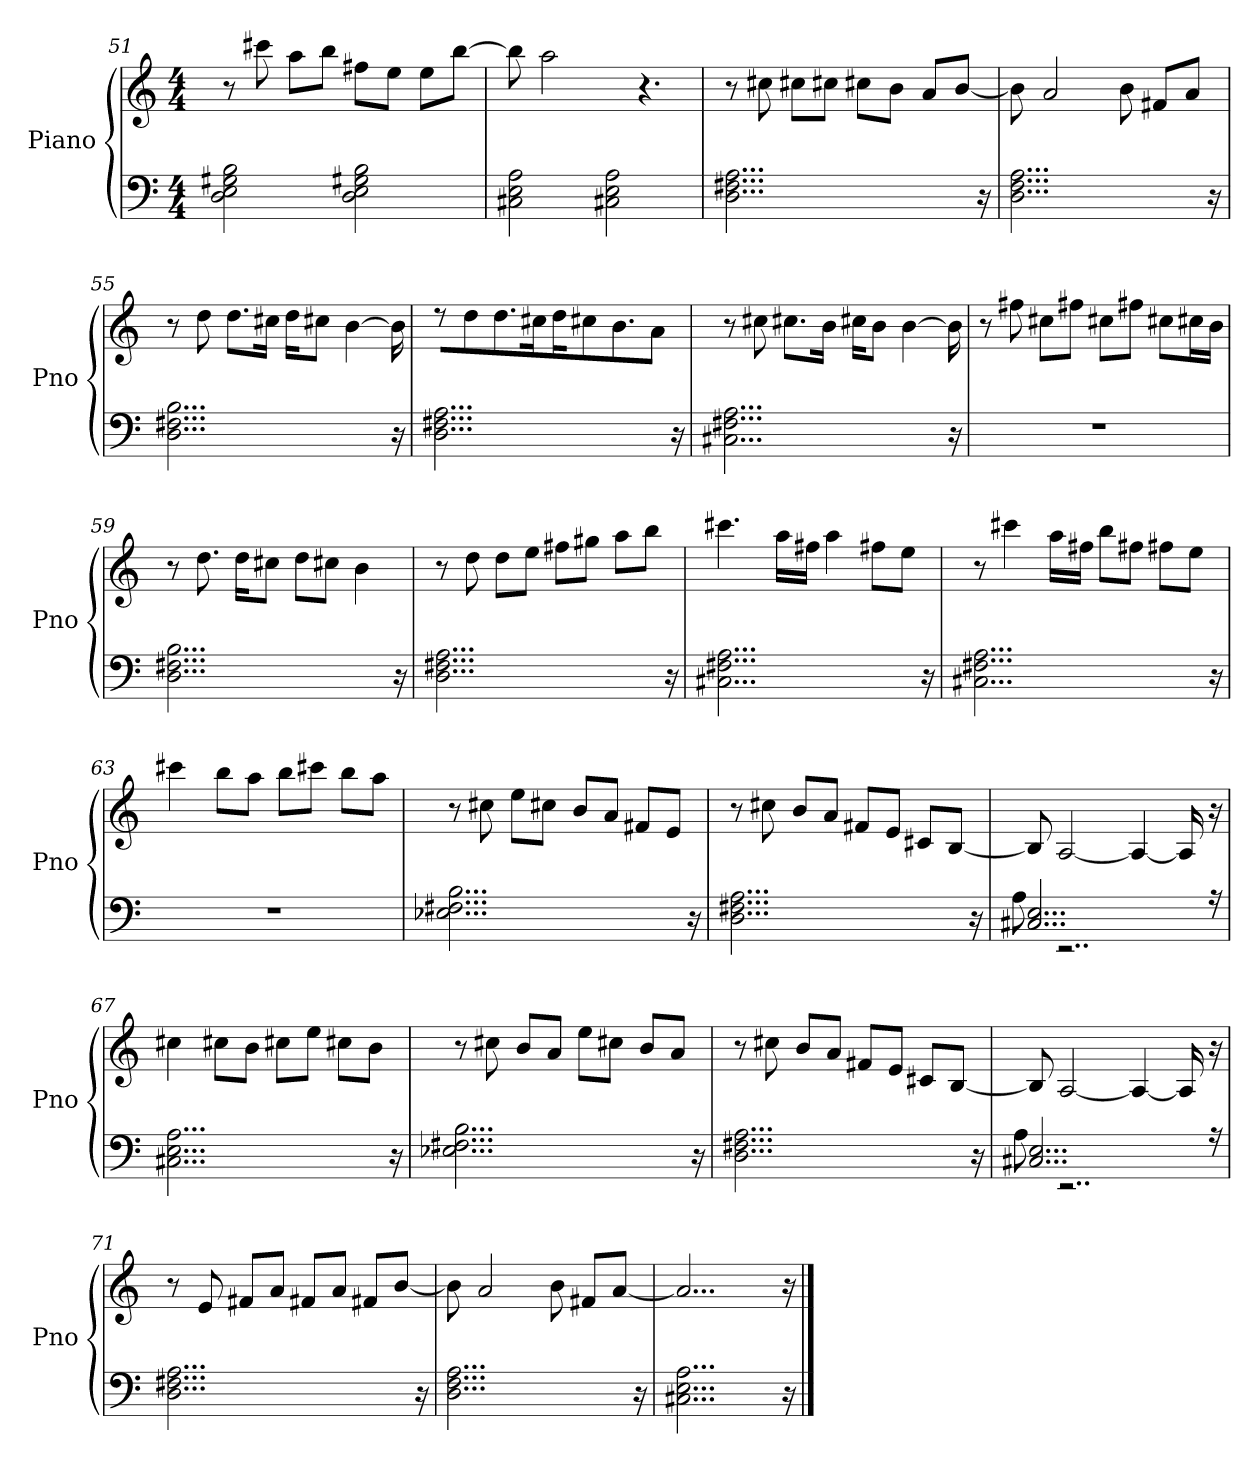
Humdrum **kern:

**kern	**kern
*part2	*part1
*staff2	*staff1
*I"Piano	*I"Piano
*I'Pno	*I'Pno
*clefF4	*clefG2
*k[]	*k[]
*C:	*C:
*M4/4	*M4/4
=51	=51
2D 2E 2G#X 2B	8r
.	8ccc#X
.	8aa\L
.	8bb\J
2D 2E 2G#X 2B	8ff#X\L
.	8ee\J
.	8ee\L
.	[8bb\J
=52	=52
2C#X 2E 2A	8bb]
.	2aa
2C#X 2E 2A	.
.	4.r
=53	=53
2...D 2...F#X 2...A	8r
*	*MM82
.	8cc#X
.	8cc#X\L
.	8cc#X\J
.	8cc#X\L
.	8b\J
.	8a/L
.	[8b/J
16r	.
=54	=54
2...D 2...F 2...A	8b]
.	2a
.	8b
.	8f#X/L
.	8a/J
16r	.
=55	=55
2...D 2...F#X 2...B	8r
.	8dd
.	8.dd\L
.	16cc#X\Jk
.	16dd\KL
.	8cc#X\J
.	[4b
16r	16b]
=56	=56
2...D 2...F#X 2...A	8r
.	8dd
.	8.dd\L
.	16cc#X\Jk
.	16dd\KL
.	8cc#X\
.	8.b\J
.	8aJ
16r	.
=57	=57
2...C#X 2...F#X 2...A	8r
.	8cc#X
.	8.cc#X\L
.	16b\Jk
.	16cc#X\KL
.	8b\J
.	[4b
16r	16b]
=58	=58
1r	8r
.	8ff#X
.	8cc#X\L
.	8ff#X\J
.	8cc#X\L
.	8ff#X\J
.	8cc#X\L
.	16cc#X\L
.	16b\JJ
=59	=59
2...D 2...F#X 2...B	8r
.	8.dd
.	16dd\KL
.	8cc#X\J
.	8dd\L
.	8cc#X\J
.	4b
16r	.
=60	=60
2...D 2...F#X 2...A	8r
.	8dd
.	8dd\L
.	8ee\J
.	8ff#X\L
.	8gg#X\J
.	8aa\L
.	8bb\J
16r	.
=61	=61
2...C#X 2...F#X 2...A	4.ccc#X
.	16aa\LL
.	16ff#X\JJ
.	4aa
.	8ff#X\L
.	8ee\J
16r	.
=62	=62
2...C#X 2...F#X 2...A	8r
.	4ccc#X
.	16aa\LL
.	16ff#X\JJ
.	8bb\L
.	8ff#X\J
.	8ff#X\L
.	8ee\J
16r	.
=63	=63
1r	4ccc#X
.	8bb\L
.	8aa\J
.	8bb\L
.	8ccc#X\J
.	8bb\L
.	8aa\J
=64	=64
*	*MM78
2...E-X 2...F#X 2...B	8r
.	8cc#X
.	8ee\L
.	8cc#X\J
.	8b/L
.	8a/J
.	8f#X/L
.	8e/J
16r	.
=65	=65
2...D 2...F#X 2...A	8r
.	8cc#X
.	8b/L
.	8a/J
.	8f#X/L
.	8e/J
.	8c#X/L
.	[8B/J
16r	.
=66	=66
*^	*
2...C#X 2...E	8A	8B]
.	2..r	[2A
.	.	4A_
.	.	16A]
16r	.	16r
*v	*v	*
=67	=67
2...C#X 2...E 2...A	4cc#X
.	8cc#X\L
.	8b\J
.	8cc#X\L
.	8ee\J
.	8cc#X\L
.	8b\J
16r	.
=68	=68
2...E-X 2...F#X 2...B	8r
.	8cc#X
.	8b/L
.	8a/J
.	8ee\L
.	8cc#X\J
.	8b/L
.	8a/J
16r	.
=69	=69
2...D 2...F#X 2...A	8r
.	8cc#X
.	8b/L
.	8a/J
.	8f#X/L
.	8e/J
.	8c#X/L
.	[8B/J
16r	.
=70	=70
*^	*
2...C#X 2...E	8A	8B]
.	2..r	[2A
.	.	4A_
.	.	16A]
16r	.	16r
*v	*v	*
=71	=71
*	*MM76
2...D 2...F#X 2...A	8r
.	8e
.	8f#X/L
.	8a/J
.	8f#X/L
.	8a/J
.	8f#X/L
.	[8b/J
16r	.
=72	=72
2...D 2...F 2...A	8b]
.	2a
.	8b
.	8f#X/L
.	[8a/J
16r	.
=73	=73
2...C#X 2...E 2...A	2...a]
16r	16r
==	==
*-	*-
